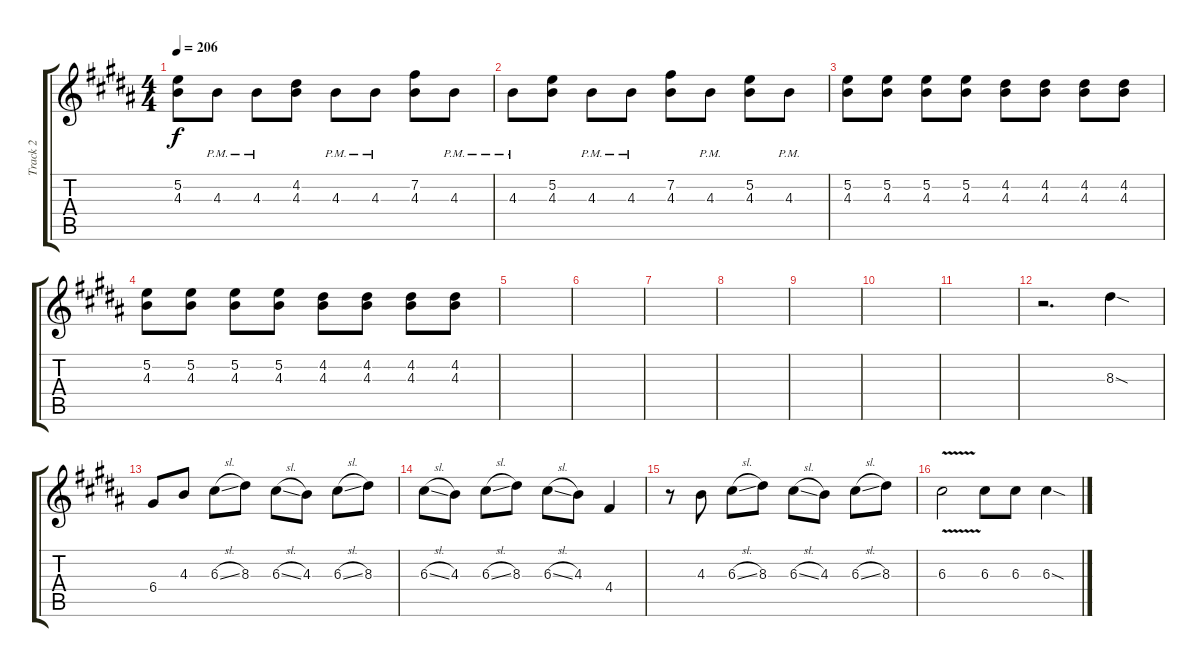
\track ("Track 2" "Track 2") {instrument distortionguitar}
\staff {score tabs}
\tuning (E4 B3 G3 D3 A2 E2) {hide}
\ts (4 4)
\tempo 206
\clef g2
\ks b
(5.2 4.3).8{dy f} 4.3{pm}.8 4.3{pm}.8 (4.2 4.3).8 4.3{pm}.8 4.3{pm}.8 (7.2 4.3).8 4.3{pm}.8 |
4.3{pm}.8 (5.2 4.3).8 4.3{pm}.8 4.3{pm}.8 (7.2 4.3).8 4.3{pm}.8 (5.2 4.3).8 4.3{pm}.8 |
(5.2 4.3).8 (5.2 4.3).8 (5.2 4.3).8 (5.2 4.3).8 (4.2 4.3).8 (4.2 4.3).8 (4.2 4.3).8 (4.2 4.3).8 |
(5.2 4.3).8 (5.2 4.3).8 (5.2 4.3).8 (5.2 4.3).8 (4.2 4.3).8 (4.2 4.3).8 (4.2 4.3).8 (4.2 4.3).8 |
|
|
|
|
|
|
|
r.2{d} 8.3{sod}.4 |
6.4.8 4.3.8 6.3{sl}.8 8.3.8 6.3{sl}.8 4.3.8 6.3{sl}.8 8.3.8 |
6.3{sl}.8 4.3.8 6.3{sl}.8 8.3.8 6.3{sl}.8 4.3.8 4.4.4 |
r.8 4.3.8 6.3{sl}.8 8.3.8 6.3{sl}.8 4.3.8 6.3{sl}.8 8.3.8 |
6.3{v}.2 6.3.8 6.3.8 6.3{sod}.4
